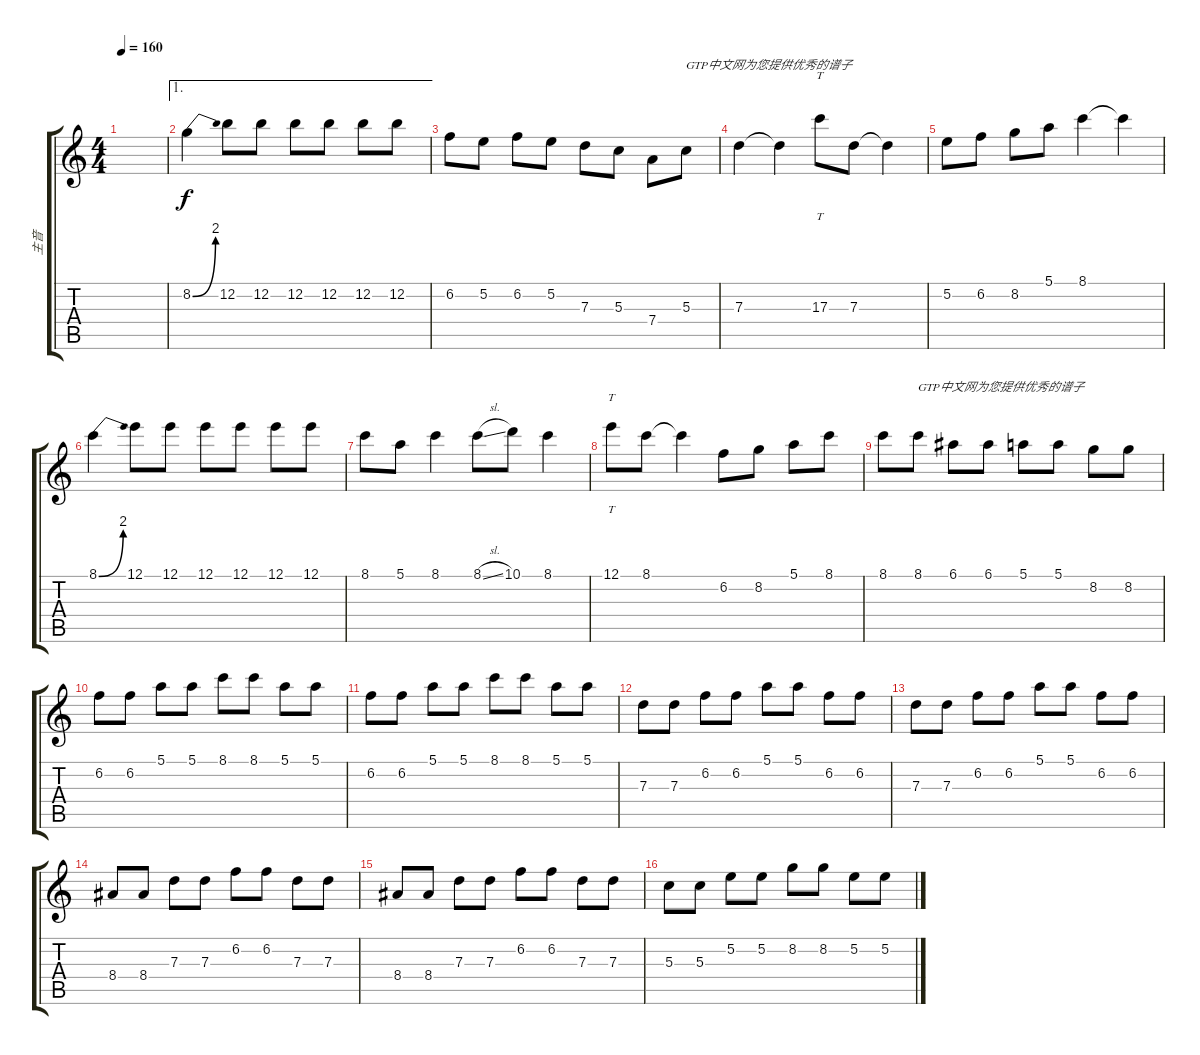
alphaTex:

\track ("主音" "主音") {instrument distortionguitar}
\staff {score tabs}
\tuning (E4 B3 G3 D3 A2 E2) {hide}
\ts (4 4)
\tempo 160
\clef g2
\ks c
|
\ae 1
8.2{be (bend 0 0 60 8)}.4 12.2.8 12.2.8 12.2.8 12.2.8 12.2.8 12.2.8 |
6.2.8 5.2.8 6.2.8 5.2.8 7.3.8 5.3.8 7.4.8 5.3.8{txt "GTP中文网为您提供优秀的谱子"} |
7.3.4 7.3{t}.4 17.3.8{tt} 7.3.8 7.3{t}.4 |
5.2.8 6.2.8 8.2.8 5.1.8 8.1.4 8.1{t}.4 |
8.1{be (bend 0 0 60 8)}.4 12.1.8 12.1.8 12.1.8 12.1.8 12.1.8 12.1.8 |
8.1.8 5.1.8 8.1.4 8.1{sl}.8 10.1.8 8.1.4 |
12.1.8{tt} 8.1.8 8.1{t}.4 6.2.8 8.2.8 5.1.8 8.1.8 |
8.1.8 8.1.8{txt "GTP中文网为您提供优秀的谱子"} 6.1.8 6.1.8 5.1.8 5.1.8 8.2.8 8.2.8 |
6.2.8 6.2.8 5.1.8 5.1.8 8.1.8 8.1.8 5.1.8 5.1.8 |
6.2.8 6.2.8 5.1.8 5.1.8 8.1.8 8.1.8 5.1.8 5.1.8 |
7.3.8 7.3.8 6.2.8 6.2.8 5.1.8 5.1.8 6.2.8 6.2.8 |
7.3.8 7.3.8 6.2.8 6.2.8 5.1.8 5.1.8 6.2.8 6.2.8 |
8.4.8 8.4.8 7.3.8 7.3.8 6.2.8 6.2.8 7.3.8 7.3.8 |
8.4.8 8.4.8 7.3.8 7.3.8 6.2.8 6.2.8 7.3.8 7.3.8 |
5.3.8 5.3.8 5.2.8 5.2.8 8.2.8 8.2.8 5.2.8 5.2.8
